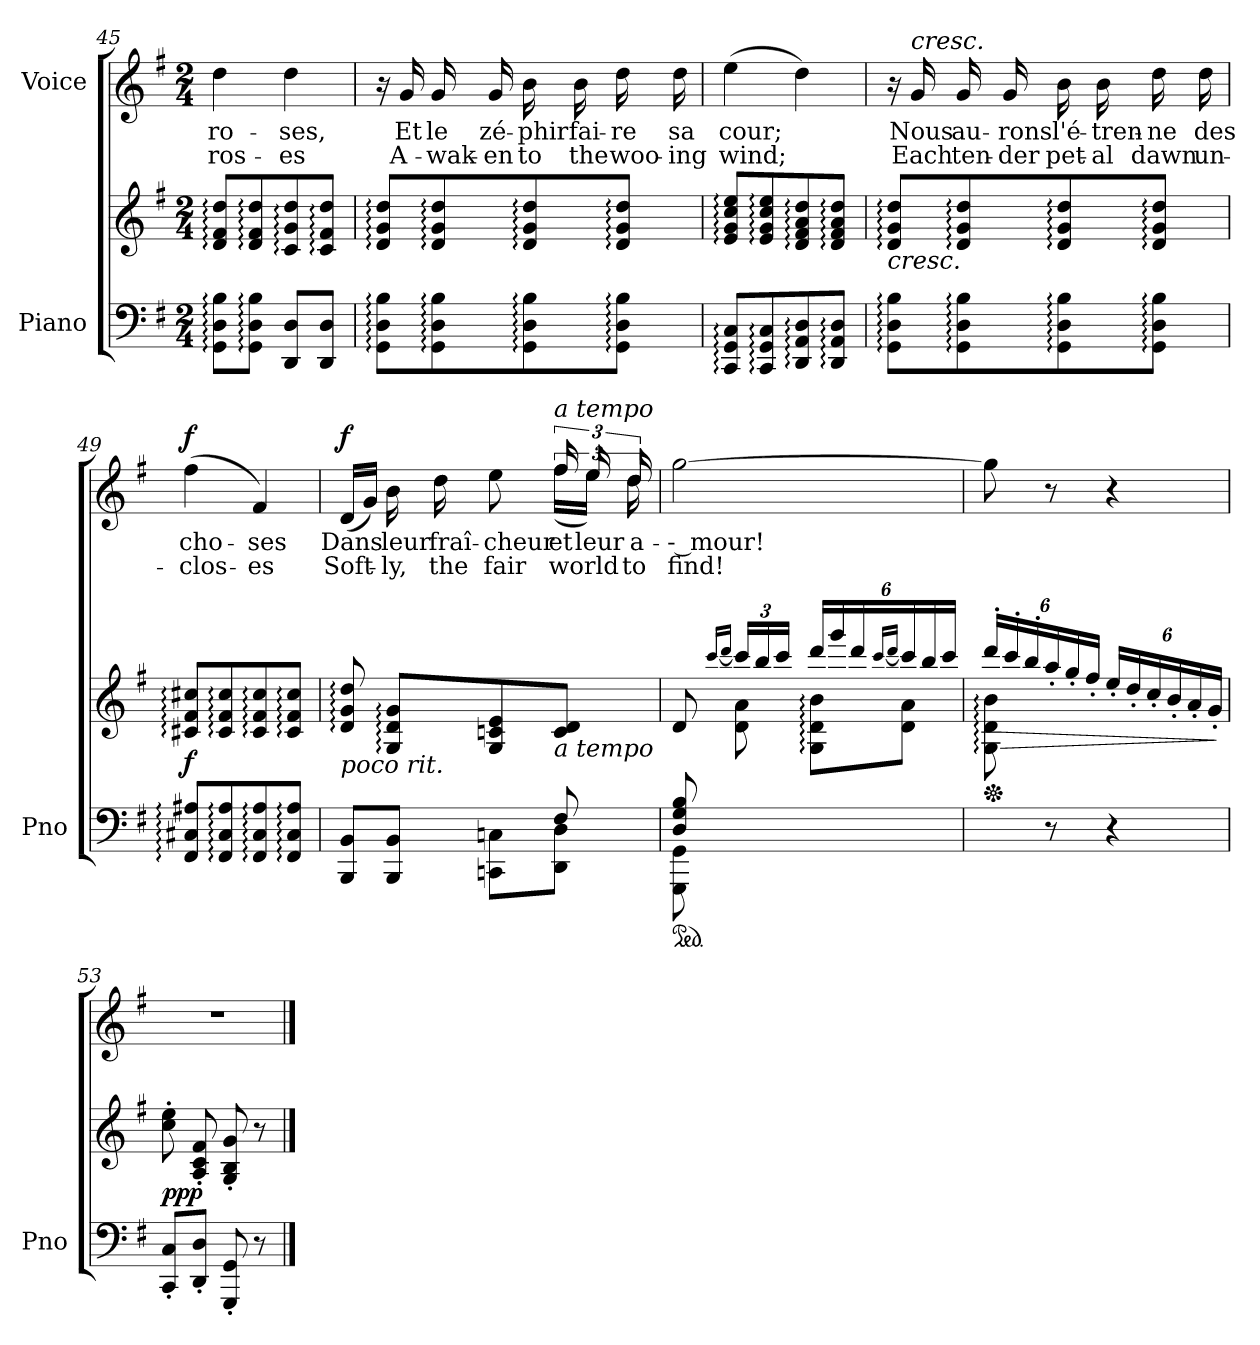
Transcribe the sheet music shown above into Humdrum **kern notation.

**kern	**kern	**dynam	**kern	**text	**text	**dynam
*part2	*part2	*part2	*part1	*part1	*part1	*part1
*staff3	*staff2	*staff2/3	*staff1	*staff1	*staff1	*staff1
*I"Piano	*	*	*I"Voice	*	*	*
*I'Pno	*	*	*	*	*	*
!!LO:LB:g=z
*clefF4	*clefG2	*	*clefG2	*	*	*
*k[f#]	*k[f#]	*	*k[f#]	*	*	*
*M2/4	*M2/4	*	*M2/4	*	*	*
=45	=45	=45	=45	=45	=45	=45
!	!	!	!	!LO:LY:b	!LO:LY:b	!
8GG\: 8D\: 8B\:L	8d/: 8f#/: 8dd/:L	.	4dd\	ro-	ros-	.
8GG\: 8D\: 8B\:J	8d/: 8f#/: 8dd/:	.	.	.	.	.
!	!	!	!	!LO:LY:b	!LO:LY:b	!
8DD/ 8D/L	8c/: 8g/: 8dd/:	.	4dd\	-ses,	-es	.
8DD/ 8D/J	8c/: 8f#/: 8dd/:J	.	.	.	.	.
=46	=46	=46	=46	=46	=46	=46
8GG\: 8D\: 8B\:L	8d/: 8g/: 8dd/:L	.	16r	.	.	.
!	!	!	!	!LO:LY:b	!LO:LY:b	!
.	.	.	16g/	Et	A-	.
!	!	!	!	!LO:LY:b	!LO:LY:b	!
8GG\: 8D\: 8B\:	8d/: 8g/: 8dd/:	.	16g/	le	-wak-	.
!	!	!	!	!LO:LY:b	!LO:LY:b	!
.	.	.	16g/	zé-	-en	.
!	!	!	!	!LO:LY:b	!LO:LY:b	!
8GG\: 8D\: 8B\:	8d/: 8g/: 8dd/:	.	16b\	-phir	to	.
!	!	!	!	!LO:LY:b	!LO:LY:b	!
.	.	.	16b\	fai-	the	.
!	!	!	!	!LO:LY:b	!LO:LY:b	!
8GG\: 8D\: 8B\:J	8d/: 8g/: 8dd/:J	.	16dd\	-re	woo-	.
!	!	!	!	!LO:LY:b	!LO:LY:b	!
.	.	.	16dd\	sa	-ing	.
=47	=47	=47	=47	=47	=47	=47
!	!	!	!	!LO:LY:b	!LO:LY:b	!
8CC/: 8GG/: 8C/:L	8e/: 8g/: 8cc/: 8ee/:L	.	(>4ee\	cour;	wind;	.
8CC/: 8GG/: 8C/:	8e/: 8g/: 8cc/: 8ee/:	.	.	.	.	.
8DD/: 8AA/: 8D/:	8d/: 8f#/: 8a/: 8dd/:	.	4dd\)	.	.	.
8DD/: 8AA/: 8D/:J	8d/: 8f#/: 8a/: 8dd/:J	.	.	.	.	.
!!LO:LB:g=z
=48	=48	=48	=48	=48	=48	=48
!	!LO:TX:b:i:t=cresc.	!	!	!	!	!
8GG\: 8D\: 8B\:L	8d/: 8g/: 8dd/:L	.	16r	.	.	.
!	!	!	!LO:TX:a:i:t=cresc.	!	!	!
!	!	!	!	!LO:LY:b	!LO:LY:b	!
.	.	.	16g/	Nous	Each	.
!	!	!	!	!LO:LY:b	!LO:LY:b	!
8GG\: 8D\: 8B\:	8d/: 8g/: 8dd/:	.	16g/	au-	ten-	.
!	!	!	!	!LO:LY:b	!LO:LY:b	!
.	.	.	16g/	-rons	-der	.
!	!	!	!	!LO:LY:b	!LO:LY:b	!
8GG\: 8D\: 8B\:	8d/: 8g/: 8dd/:	.	16b\	l'é-	pet-	.
!	!	!	!	!LO:LY:b	!LO:LY:b	!
.	.	.	16b\	-tren-	-al	.
!	!	!	!	!LO:LY:b	!LO:LY:b	!
8GG\: 8D\: 8B\:J	8d/: 8g/: 8dd/:J	.	16dd\	-ne	dawn	.
!	!	!	!	!LO:LY:b	!LO:LY:b	!
.	.	.	16dd\	des	un-	.
=49	=49	=49	=49	=49	=49	=49
!	!	!LO:DY:b	!	!LO:LY:b	!LO:LY:b	!LO:DY:a
8FF#/: 8C#X/: 8A#X/:L	8c#X/: 8f#/: 8cc#X/:L	f	(>4ff#\	cho-	-clos-	f
8FF#/: 8C#/: 8A#/:	8c#/: 8f#/: 8cc#/:	.	.	.	.	.
!	!	!	!	!LO:LY:b	!LO:LY:b	!
8FF#/: 8C#/: 8A#/:	8c#/: 8f#/: 8cc#/:	.	4f#/)	-ses	-es	.
8FF#/: 8C#/: 8A#/:J	8c#/: 8f#/: 8cc#/:J	.	.	.	.	.
=50	=50	=50	=50	=50	=50	=50
*	*	*	*MM56	*	*	*
*^	*	*	*	*	*	*
!	!	!	!	!LO:TX:a:i:t=poco rit.	!	!	!
!	!	!LO:TX:b:i:t=poco rit.	!	!	!	!	!
!	!	!	!	!	!LO:LY:b	!LO:LY:b	!LO:DY:a
*	*	*	*	*^	*	*	*
4.ryy	8BBB/ 8BB/L	8d/: 8g/: 8dd/:	.	(<16d/LL	4.ryy	Dans	Soft-	f
.	.	.	.	16g/JJ)	.	.	.	.
!	!	!	!	!	!	!LO:LY:b	!LO:LY:b	!
.	8BBB/ 8BB/J	8G/: 8d/: 8g/:L	.	16b\	.	leur	-ly,	.
!	!	!	!	!	!	!LO:LY:b	!LO:LY:b	!
.	.	.	.	16dd\	.	fraî-	the	.
!	!	!	!	!	!	!LO:LY:b	!LO:LY:b	!
.	8CCn\ 8Cn\L	8G/ 8cn/ 8e/	.	8ee\	.	-cheur	fair	.
*	*	*	*	*MM60	*	*	*	*
!	!	!	!	!LO:TX:a:i:t=a tempo	!	!	!	!
!	!	!LO:TX:b:i:t=a tempo	!	!	!	!	!	!
!	!	!	!	!	!	!LO:LY:b	!LO:LY:b	!
8F#/	8DD\ 8D\J	8c/ 8d/J	.	24ff#/	(<24ff#\LL	et	world	.
!	!	!	!	!	!	!LO:LY:b	!	!
.	.	.	.	24ee/	24ee\JJ)	leur	.	.
!	!	!	!	!	!	!LO:LY:b	!LO:LY:b	!
.	.	.	.	24dd/	24dd\	a-	to	.
*	*	*	*	*v	*v	*	*	*
!!LO:LB:g=z
=51	=51	=51	=51	=51	=51	=51	=51
*ped	*	*	*	*	*	*	*
*	*	*^	*	*^	*	*	*
!	!	!	!	!	!	!	!LO:LY:b	!LO:LY:b	!
*	*	*	*	*	*v	*v	*	*	*
8D/ 8G/ 8B/	8GGG\ 8GG\	8d/	8ryy	.	[2gg\	-- mour!	find!	.
.	.	[16qccc/LL	.	.	.	.	.	.
.	.	16qddd/JJ	.	.	.	.	.	.
*	*	*Xbrackettup	*	*	*	*	*	*
4.ryy	4.ryy	24ccc/LL]	8d\ 8a\	.	.	.	.	.
.	.	24bb/	.	.	.	.	.	.
.	.	24ccc/JJ	.	.	.	.	.	.
.	.	24ddd/LL	8G\: 8d\: 8b\:L	.	.	.	.	.
.	.	24ggg/	.	.	.	.	.	.
.	.	24ddd/	.	.	.	.	.	.
.	.	[16qccc/LL	.	.	.	.	.	.
.	.	16qddd/JJ	.	.	.	.	.	.
.	.	24ccc/]	8d\ 8a\J	.	.	.	.	.
.	.	24bb/	.	.	.	.	.	.
.	.	24ccc/JJ	.	.	.	.	.	.
*v	*v	*	*	*	*	*	*	*
=52	=52	=52	=52	=52	=52	=52	=52
*	*Xped	*	*	*	*	*	*
8ryy	24ddd'/LL	8G\: 8d\: 8b\:	.	8gg\]	.	.	.
!	!	!	!LO:HP:b	!	!	!	!
.	24ccc'/	.	>	.	.	.	.
.	24bb'/	.	.	.	.	.	.
8r	24aa'/	4.ryy	.	8r	.	.	.
.	24gg'/	.	.	.	.	.	.
.	24ff#'/JJ	.	.	.	.	.	.
4r	24ee'/LL	.	.	4r	.	.	.
.	24dd'/	.	.	.	.	.	.
.	24cc'/	.	.	.	.	.	.
.	24b'/	.	.	.	.	.	.
.	24a'/	.	.	.	.	.	.
.	24g'/JJ	.	.	.	.	.	.
*	*v	*v	*	*	*	*	*
.	.	]	.	.	.	.
=53	=53	=53	=53	=53	=53	=53
!	!	!LO:DY:b	!	!	!	!
8CC/' 8C/'L	8cc\' 8ee\'	ppp	2r	.	.	.
8DD/' 8D/'J	8A/' 8c/' 8f#/'	.	.	.	.	.
8GGG/' 8GG/'	8G/' 8B/' 8g/'	.	.	.	.	.
8r	8r	.	.	.	.	.
==	==	==	==	==	==	==
*-	*-	*-	*-	*-	*-	*-
